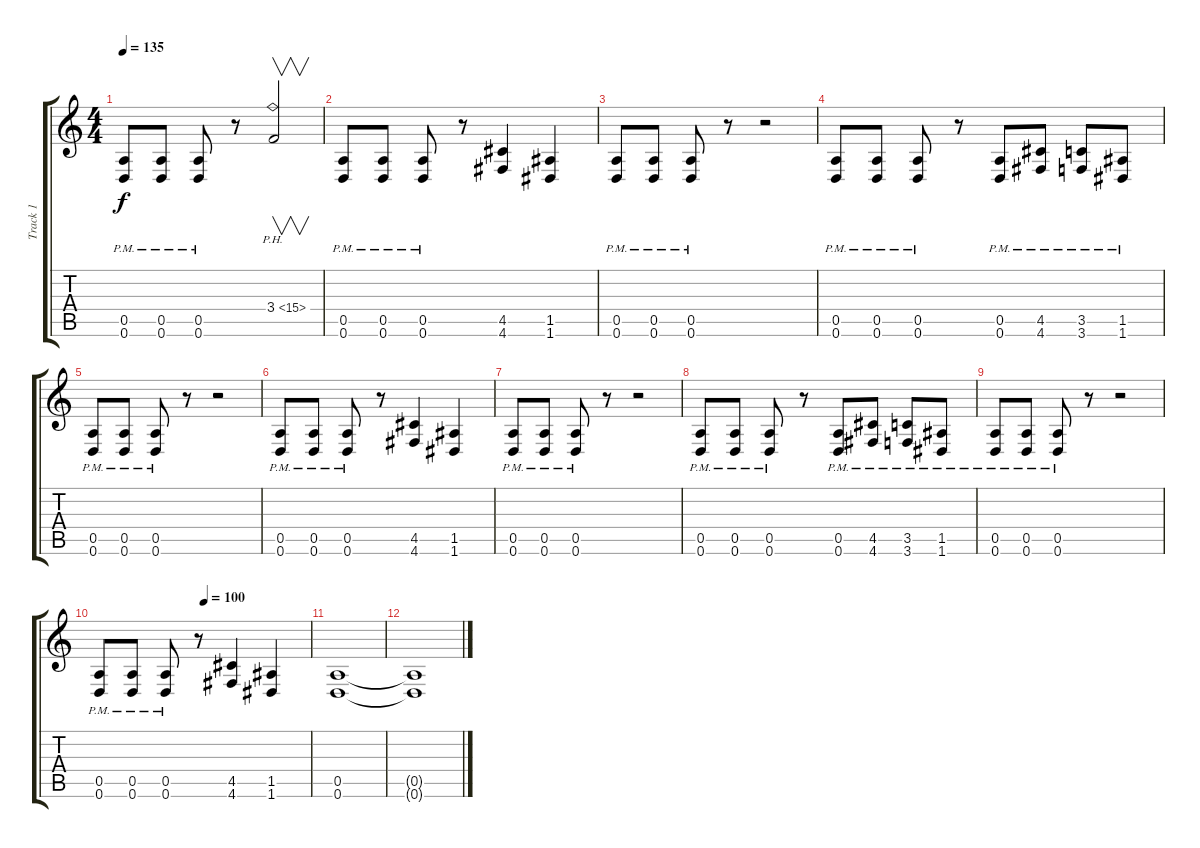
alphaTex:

\track ("Track 1" "Track 1") {instrument distortionguitar}
\staff {score tabs}
\tuning (E4 B3 G3 D3 A2 D2) {hide}
\ts (4 4)
\tempo 135
\clef g2
\ks c
(0.5{pm} 0.6{pm}).8{dy f} (0.5{pm} 0.6{pm}).8 (0.5{pm} 0.6{pm}).8 r.8 3.4{ph 12}.2{v} |
(0.5{pm} 0.6{pm}).8 (0.5{pm} 0.6{pm}).8 (0.5{pm} 0.6{pm}).8 r.8 (4.5 4.6).4 (1.5 1.6).4 |
(0.5{pm} 0.6{pm}).8 (0.5{pm} 0.6{pm}).8 (0.5{pm} 0.6{pm}).8 r.8 r.2 |
(0.5{pm} 0.6{pm}).8 (0.5{pm} 0.6{pm}).8 (0.5{pm} 0.6{pm}).8 r.8 (0.5{pm} 0.6{pm}).8 (4.5{pm} 4.6{pm}).8 (3.5{pm} 3.6{pm}).8 (1.5{pm} 1.6{pm}).8 |
(0.5{pm} 0.6{pm}).8 (0.5{pm} 0.6{pm}).8 (0.5{pm} 0.6{pm}).8 r.8 r.2 |
(0.5{pm} 0.6{pm}).8 (0.5{pm} 0.6{pm}).8 (0.5{pm} 0.6{pm}).8 r.8 (4.5 4.6).4 (1.5 1.6).4 |
(0.5{pm} 0.6{pm}).8 (0.5{pm} 0.6{pm}).8 (0.5{pm} 0.6{pm}).8 r.8 r.2 |
(0.5{pm} 0.6{pm}).8 (0.5{pm} 0.6{pm}).8 (0.5{pm} 0.6{pm}).8 r.8 (0.5{pm} 0.6{pm}).8 (4.5{pm} 4.6{pm}).8 (3.5{pm} 3.6{pm}).8 (1.5{pm} 1.6{pm}).8 |
(0.5{pm} 0.6{pm}).8 (0.5{pm} 0.6{pm}).8 (0.5{pm} 0.6{pm}).8 r.8 r.2 |
\tempo (100 0.5)
(0.5{pm} 0.6{pm}).8 (0.5{pm} 0.6{pm}).8 (0.5{pm} 0.6{pm}).8 r.8 (4.5 4.6).4 (1.5 1.6).4 |
(0.5 0.6).1 |
(0.5{t} 0.6{t}).1
